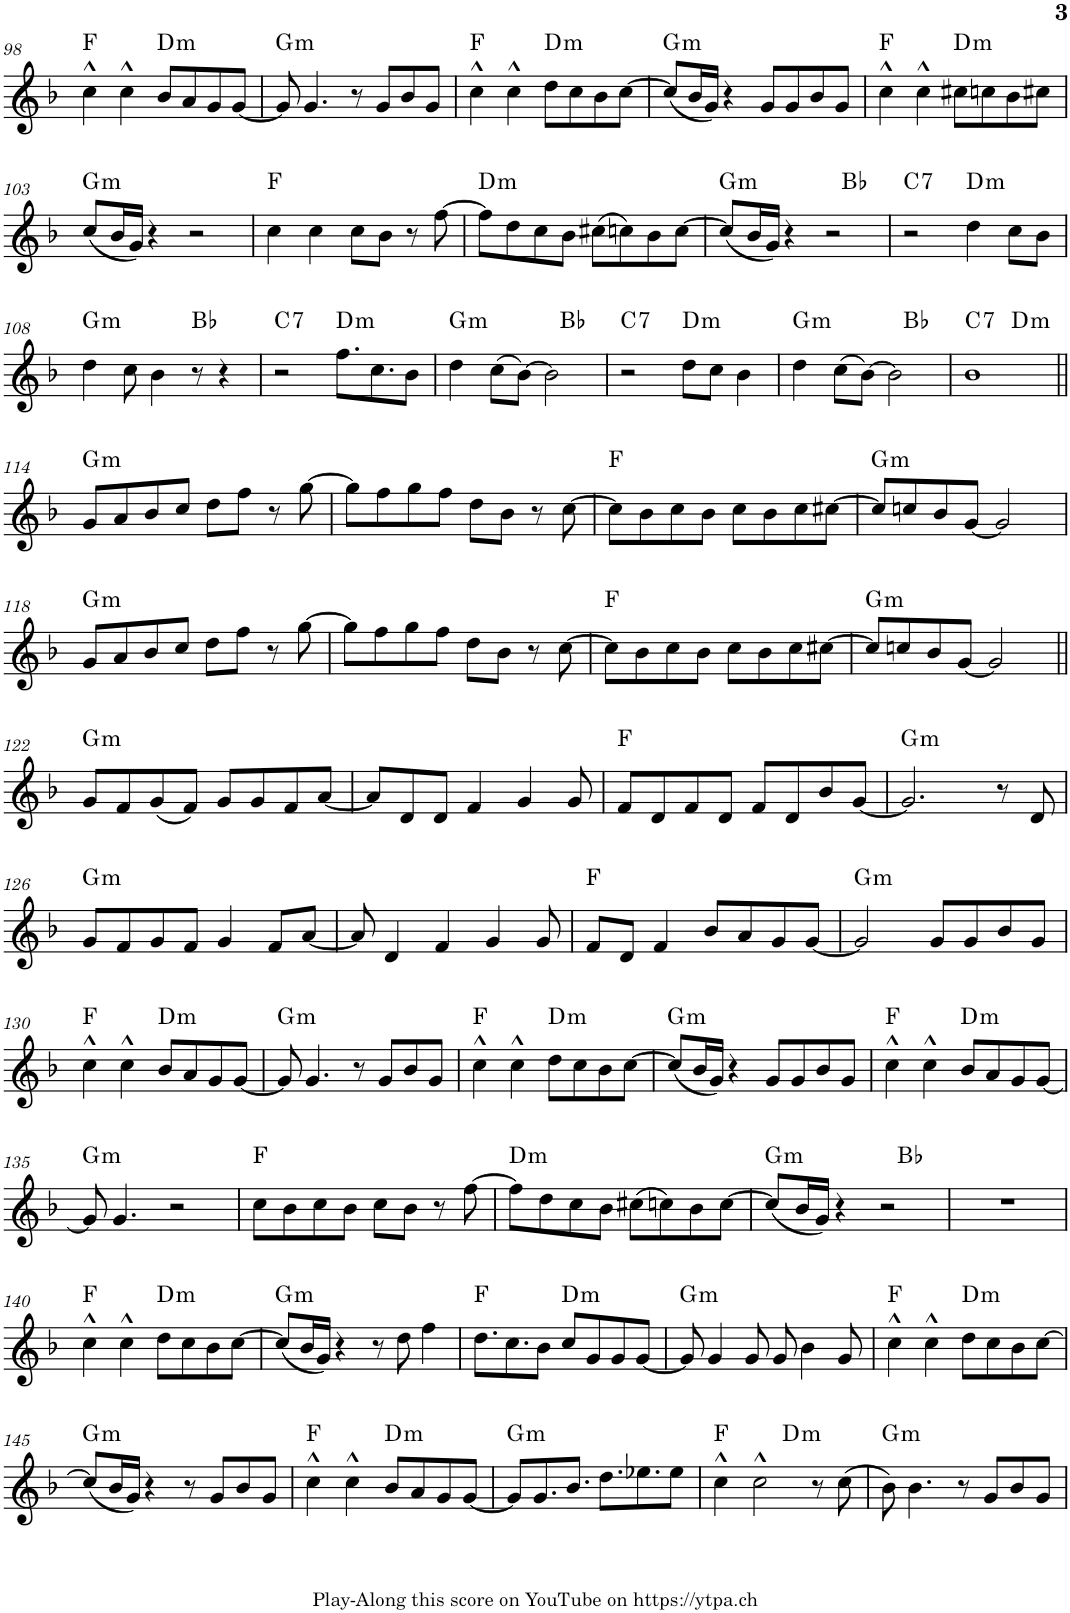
**kern	**harte
*part1	*part1
*staff1	*
*I"Piano	*
*I'Pno.	*
!!LO:PB:g=z
*clefG2	*
*k[b-]	*
*M4/4	*
=98	=98
4cc^^\	F:maj
4cc^^\	.
!	!LO:H:kt=m
8b-/L	D:min
8a/	.
8g/	.
[8g/J	.
=99	=99
!	!LO:H:kt=m
8g/]	G:min
4.g/	.
8r	.
8g/L	.
8b-/	.
8g/J	.
=100	=100
4cc^^\	F:maj
4cc^^\	.
!	!LO:H:kt=m
8dd\L	D:min
8cc\	.
8b-\	.
[8cc\J	.
=101	=101
!	!LO:H:kt=m
(8cc/L]	G:min
16b-/L	.
16g/JJ)	.
4r	.
8g/L	.
8g/	.
8b-/	.
8g/J	.
=102	=102
4cc^^\	F:maj
4cc^^\	.
!	!LO:H:kt=m
8cc#X\L	D:min
8ccn\	.
8b-\	.
8cc#X\J	.
!!LO:LB:g=z
=103	=103
!	!LO:H:kt=m
(8cc/L	G:min
16b-/L	.
16g/JJ)	.
4r	.
2r	.
=104	=104
4cc\	F:maj
4cc\	.
8cc\L	.
8b-\J	.
8r	.
[8ff\	.
=105	=105
!	!LO:H:kt=m
8ff\L]	D:min
8dd\	.
8cc\	.
8b-\J	.
(8cc#X\L	.
8ccn\)	.
8b-\	.
[8cc\J	.
=106	=106
!	!LO:H:kt=m
*^	*
(8cc/L]	2ryy	G:min
16b-/L	.	.
16g/JJ)	.	.
4r	.	.
2r	8ryy	.
.	4.ryy	Bb:maj
=107	=107	=107
!	!	!LO:H:kt=7
*v	*v	*
2r	C:7
!	!LO:H:kt=m
4dd\	D:min
8cc\L	.
8b-\J	.
!!LO:LB:g=z
=108	=108
!	!LO:H:kt=m
4dd\	G:min
8cc\	.
4b-\	.
8r	Bb:maj
4r	.
=109	=109
!	!LO:H:kt=7
2r	C:7
!	!LO:H:kt=m
8.ff\L	D:min
8.cc\	.
8b-\J	.
=110	=110
!	!LO:H:kt=m
*^	*
4dd\	2ryy	G:min
(8cc\L	.	.
[8b-\J)	.	.
2b-\]	8ryy	.
.	4.ryy	Bb:maj
=111	=111	=111
!	!	!LO:H:kt=7
*v	*v	*
2r	C:7
!	!LO:H:kt=m
8dd\L	D:min
8cc\J	.
4b-\	.
=112	=112
!	!LO:H:kt=m
*^	*
4dd\	2ryy	G:min
(8cc\L	.	.
[8b-\J)	.	.
2b-\]	8ryy	.
.	4.ryy	Bb:maj
=113	=113	=113
!	!	!LO:H:kt=7
1b-	2ryy	C:7
!	!	!LO:H:kt=m
.	2ryy	D:min
!!LO:LB:g=z	!!
=114||	=114||	=114||
!	!	!LO:H:kt=m
*v	*v	*
8g/L	G:min
8a/	.
8b-/	.
8cc/J	.
8dd\L	.
8ff\J	.
8r	.
[8gg\	.
=115	=115
8gg\L]	.
8ff\	.
8gg\	.
8ff\J	.
8dd\L	.
8b-\J	.
8r	.
[8cc\	.
=116	=116
8cc\L]	F:maj
8b-\	.
8cc\	.
8b-\J	.
8cc\L	.
8b-\	.
8cc\	.
[8cc#X\J	.
=117	=117
!	!LO:H:kt=m
8cc#/L]	G:min
8ccn/	.
8b-/	.
[8g/J	.
2g/]	.
!!LO:LB:g=z
=118	=118
!	!LO:H:kt=m
8g/L	G:min
8a/	.
8b-/	.
8cc/J	.
8dd\L	.
8ff\J	.
8r	.
[8gg\	.
=119	=119
8gg\L]	.
8ff\	.
8gg\	.
8ff\J	.
8dd\L	.
8b-\J	.
8r	.
[8cc\	.
=120	=120
8cc\L]	F:maj
8b-\	.
8cc\	.
8b-\J	.
8cc\L	.
8b-\	.
8cc\	.
[8cc#X\J	.
=121	=121
!	!LO:H:kt=m
8cc#/L]	G:min
8ccn/	.
8b-/	.
[8g/J	.
2g/]	.
!!LO:LB:g=z
=122||	=122||
!	!LO:H:kt=m
8g/L	G:min
8f/	.
(8g/	.
8f/J)	.
8g/L	.
8g/	.
8f/	.
[8a/J	.
=123	=123
8a/L]	.
8d/	.
8d/J	.
4f/	.
4g/	.
8g/	.
=124	=124
8f/L	F:maj
8d/	.
8f/	.
8d/J	.
8f/L	.
8d/	.
8b-/	.
[8g/J	.
=125	=125
!	!LO:H:kt=m
2.g/]	G:min
8r	.
8d/	.
!!LO:LB:g=z
=126	=126
!	!LO:H:kt=m
8g/L	G:min
8f/	.
8g/	.
8f/J	.
4g/	.
8f/L	.
[8a/J	.
=127	=127
8a/]	.
4d/	.
4f/	.
4g/	.
8g/	.
=128	=128
8f/L	F:maj
8d/J	.
4f/	.
8b-/L	.
8a/	.
8g/	.
[8g/J	.
=129	=129
!	!LO:H:kt=m
2g/]	G:min
8g/L	.
8g/	.
8b-/	.
8g/J	.
!!LO:LB:g=z
=130	=130
4cc^^\	F:maj
4cc^^\	.
!	!LO:H:kt=m
8b-/L	D:min
8a/	.
8g/	.
[8g/J	.
=131	=131
!	!LO:H:kt=m
8g/]	G:min
4.g/	.
8r	.
8g/L	.
8b-/	.
8g/J	.
=132	=132
4cc^^\	F:maj
4cc^^\	.
!	!LO:H:kt=m
8dd\L	D:min
8cc\	.
8b-\	.
[8cc\J	.
=133	=133
!	!LO:H:kt=m
(8cc/L]	G:min
16b-/L	.
16g/JJ)	.
4r	.
8g/L	.
8g/	.
8b-/	.
8g/J	.
=134	=134
4cc^^\	F:maj
4cc^^\	.
!	!LO:H:kt=m
8b-/L	D:min
8a/	.
8g/	.
[8g/J	.
!!LO:LB:g=z
=135	=135
!	!LO:H:kt=m
8g/]	G:min
4.g/	.
2r	.
=136	=136
8cc\L	F:maj
8b-\	.
8cc\	.
8b-\J	.
8cc\L	.
8b-\J	.
8r	.
[8ff\	.
=137	=137
!	!LO:H:kt=m
8ff\L]	D:min
8dd\	.
8cc\	.
8b-\J	.
(8cc#X\L	.
8ccn\)	.
8b-\	.
[8cc\J	.
=138	=138
!	!LO:H:kt=m
*^	*
(8cc/L]	2ryy	G:min
16b-/L	.	.
16g/JJ)	.	.
4r	.	.
2r	8ryy	.
.	4.ryy	Bb:maj
*v	*v	*
=139	=139
1r	.
!!LO:LB:g=z
=140	=140
4cc^^\	F:maj
4cc^^\	.
!	!LO:H:kt=m
8dd\L	D:min
8cc\	.
8b-\	.
[8cc\J	.
=141	=141
!	!LO:H:kt=m
(8cc/L]	G:min
16b-/L	.
16g/JJ)	.
4r	.
8r	.
8dd\	.
4ff\	.
=142	=142
8.dd\L	F:maj
8.cc\	.
8b-\J	.
!	!LO:H:kt=m
8cc/L	D:min
8g/	.
8g/	.
[8g/J	.
=143	=143
!	!LO:H:kt=m
8g/]	G:min
4g/	.
8g/	.
8g/	.
4b-\	.
8g/	.
=144	=144
4cc^^\	F:maj
4cc^^\	.
!	!LO:H:kt=m
8dd\L	D:min
8cc\	.
8b-\	.
[8cc\J	.
!!LO:LB:g=z
=145	=145
!	!LO:H:kt=m
(8cc/L]	G:min
16b-/L	.
16g/JJ)	.
4r	.
8r	.
8g/L	.
8b-/	.
8g/J	.
=146	=146
4cc^^\	F:maj
4cc^^\	.
!	!LO:H:kt=m
8b-/L	D:min
8a/	.
8g/	.
[8g/J	.
=147	=147
!	!LO:H:kt=m
8g/L]	G:min
8.g/	.
8.b-/J	.
8.dd\L	.
8.ee-X\	.
8ee-\J	.
=148	=148
*^	*
4cc^^\	2ryy	F:maj
2cc^^\	.	.
!	!	!LO:H:kt=m
.	2ryy	D:min
8r	.	.
(8cc\	.	.
=149	=149	=149
!	!	!LO:H:kt=m
*v	*v	*
8b-\)	G:min
4.b-\	.
8r	.
8g/L	.
8b-/	.
8g/J	.
=	=
*-	*-
